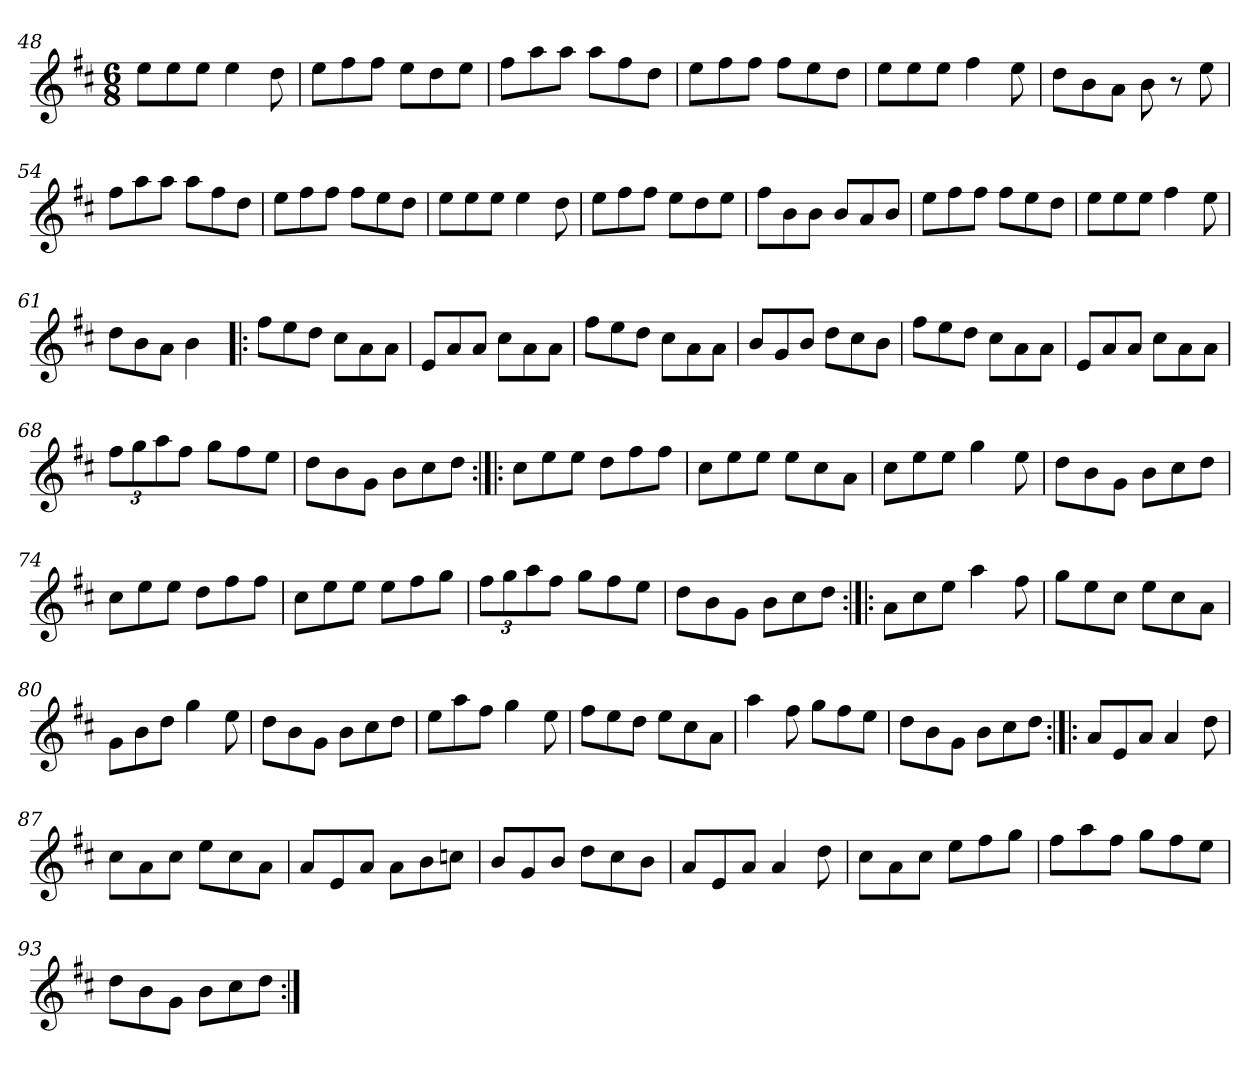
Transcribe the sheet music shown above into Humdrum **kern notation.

**kern
*part1
*staff1
*clefG2
*k[f#c#]
*b:
*M6/8
=48
8ee\L
8ee\
8ee\J
4ee\
8dd\
=49
8ee\L
8ff#\
8ff#\J
8ee\L
8dd\
8ee\J
=50
8ff#\L
8aa\
8aa\J
8aa\L
8ff#\
8dd\J
=51
8ee\L
8ff#\
8ff#\J
8ff#\L
8ee\
8dd\J
=52
8ee\L
8ee\
8ee\J
4ff#\
8ee\
!!LO:LB:g=z
=53
8dd\L
8b\
8a\J
8b\
8r
8ee\
=54
8ff#\L
8aa\
8aa\J
8aa\L
8ff#\
8dd\J
=55
8ee\L
8ff#\
8ff#\J
8ff#\L
8ee\
8dd\J
=56
8ee\L
8ee\
8ee\J
4ee\
8dd\
=57
8ee\L
8ff#\
8ff#\J
8ee\L
8dd\
8ee\J
=58
8ff#\L
8b\
8b\J
8b/L
8a/
8b/J
=59
8ee\L
8ff#\
8ff#\J
8ff#\L
8ee\
8dd\J
!!LO:LB:g=z
=60
8ee\L
8ee\
8ee\J
4ff#\
8ee\
=61
8dd\L
8b\
8a\J
4b\
=62!|:
8ff#\L
8ee\
8dd\J
8cc#\L
8a\
8a\J
=63
8e/L
8a/
8a/J
8cc#\L
8a\
8a\J
=64
8ff#\L
8ee\
8dd\J
8cc#\L
8a\
8a\J
=65
8b/L
8g/
8b/J
8dd\L
8cc#\
8b\J
=66
8ff#\L
8ee\
8dd\J
8cc#\L
8a\
8a\J
=67
8e/L
8a/
8a/J
8cc#\L
8a\
8a\J
!!LO:LB:g=z
=68
*Xbrackettup
12ff#\L
12gg\
12aa\
8ff#\J
8gg\L
8ff#\
8ee\J
=69
8dd\L
8b\
8g\J
8b\L
8cc#\
8dd\J
=70:|!|:
8cc#\L
8ee\
8ee\J
8dd\L
8ff#\
8ff#\J
=71
8cc#\L
8ee\
8ee\J
8ee\L
8cc#\
8a\J
=72
8cc#\L
8ee\
8ee\J
4gg\
8ee\
=73
8dd\L
8b\
8g\J
8b\L
8cc#\
8dd\J
=74
8cc#\L
8ee\
8ee\J
8dd\L
8ff#\
8ff#\J
!!LO:PB:g=z
=75
8cc#\L
8ee\
8ee\J
8ee\L
8ff#\
8gg\J
=76
12ff#\L
12gg\
12aa\
8ff#\J
8gg\L
8ff#\
8ee\J
=77
8dd\L
8b\
8g\J
8b\L
8cc#\
8dd\J
=78:|!|:
8a\L
8cc#\
8ee\J
4aa\
8ff#\
=79
8gg\L
8ee\
8cc#\J
8ee\L
8cc#\
8a\J
=80
8g\L
8b\
8dd\J
4gg\
8ee\
=81
8dd\L
8b\
8g\J
8b\L
8cc#\
8dd\J
!!LO:LB:g=z
=82
8ee\L
8aa\
8ff#\J
4gg\
8ee\
=83
8ff#\L
8ee\
8dd\J
8ee\L
8cc#\
8a\J
=84
4aa\
8ff#\
8gg\L
8ff#\
8ee\J
=85
8dd\L
8b\
8g\J
8b\L
8cc#\
8dd\J
=86:|!|:
8a/L
8e/
8a/J
4a/
8dd\
=87
8cc#\L
8a\
8cc#\J
8ee\L
8cc#\
8a\J
=88
8a/L
8e/
8a/J
8a\L
8b\
8ccn\J
!!LO:LB:g=z
=89
8b/L
8g/
8b/J
8dd\L
8cc#\
8b\J
=90
8a/L
8e/
8a/J
4a/
8dd\
=91
8cc#\L
8a\
8cc#\J
8ee\L
8ff#\
8gg\J
=92
8ff#\L
8aa\
8ff#\J
8gg\L
8ff#\
8ee\J
=93
8dd\L
8b\
8g\J
8b\L
8cc#\
8dd\J
=:|!
*-
